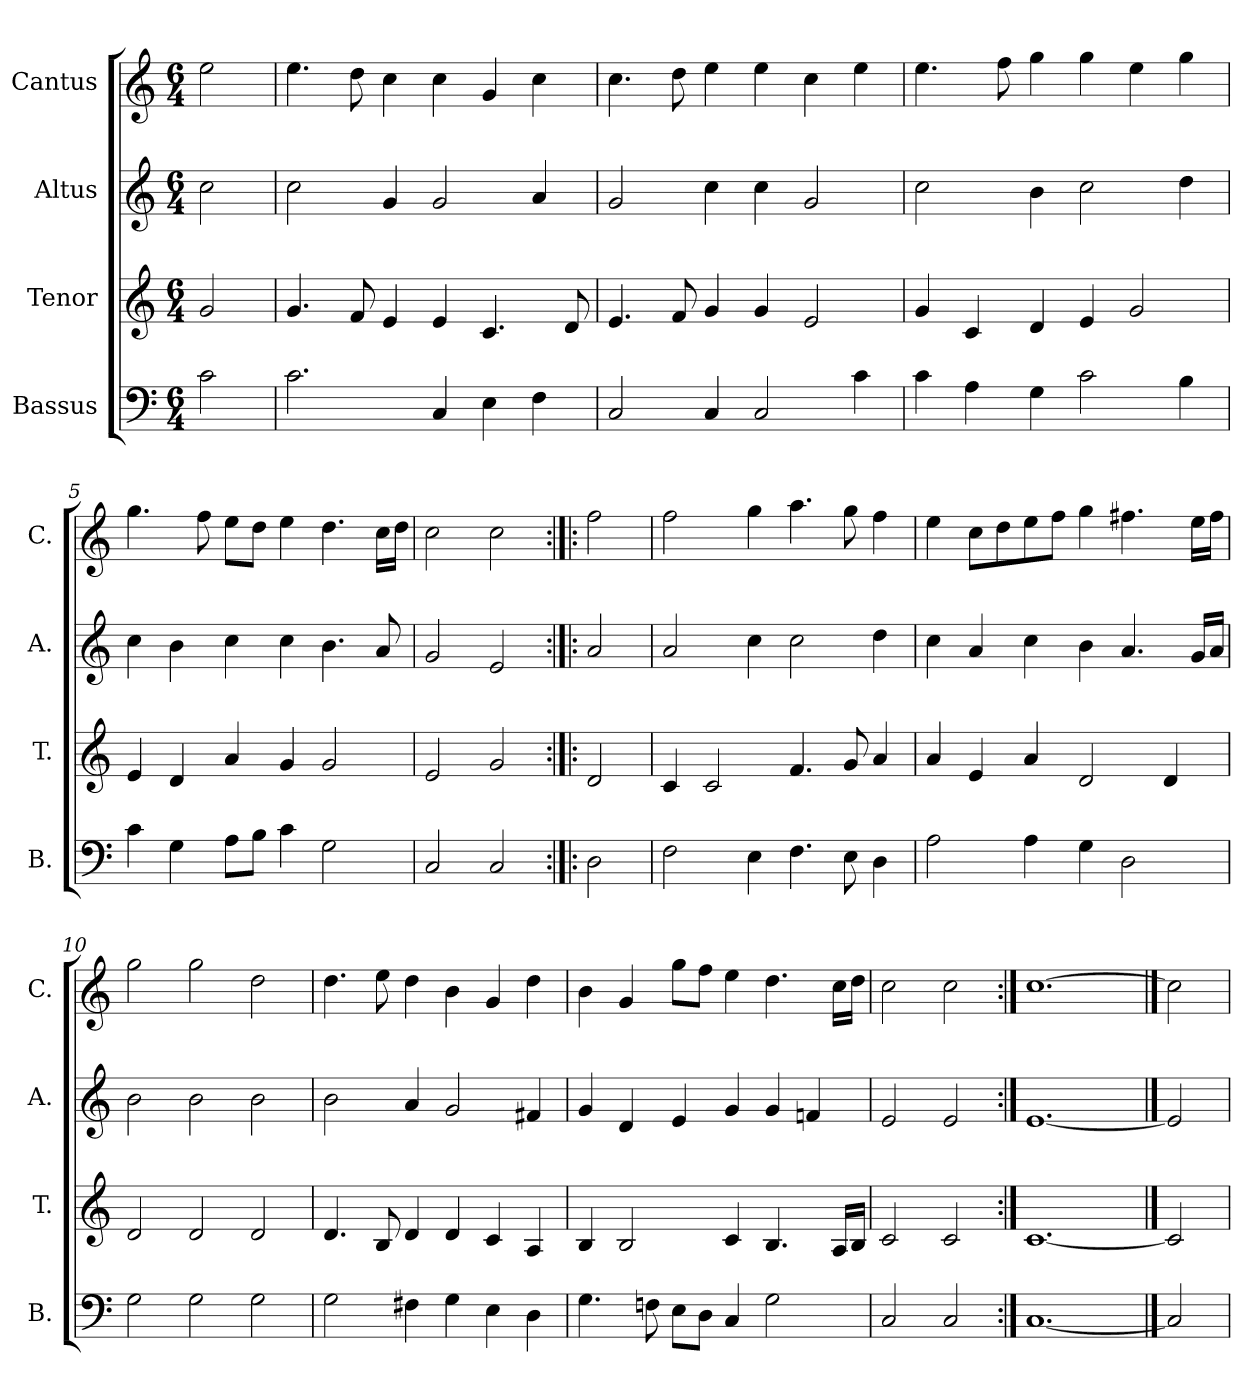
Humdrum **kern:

**kern	**kern	**kern	**kern
*part4	*part3	*part2	*part1
*staff4	*staff3	*staff2	*staff1
*I"Bassus	*I"Tenor	*I"Altus	*I"Cantus
*I'B.	*I'T.	*I'A.	*I'C.
*clefF4	*clefG2	*clefG2	*clefG2
*k[]	*k[]	*k[]	*k[]
*M6/4	*M6/4	*M6/4	*M6/4
=1	=1	=1	=1
2c\	2g/	2cc\	2ee\
=2	=2	=2	=2
2.c\	4.g/	2cc\	4.ee\
.	8f/	.	8dd\
.	4e/	4g/	4cc\
4C/	4e/	2g/	4cc\
4E\	4.c/	.	4g/
4F\	.	4a/	4cc\
.	8d/	.	.
=3	=3	=3	=3
2C/	4.e/	2g/	4.cc\
.	8f/	.	8dd\
4C/	4g/	4cc\	4ee\
2C/	4g/	4cc\	4ee\
.	2e/	2g/	4cc\
4c\	.	.	4ee\
=4	=4	=4	=4
4c\	4g/	2cc\	4.ee\
4A\	4c/	.	.
.	.	.	8ff\
4G\	4d/	4b\	4gg\
2c\	4e/	2cc\	4gg\
.	2g/	.	4ee\
4B\	.	4dd\	4gg\
=5	=5	=5	=5
4c\	4e/	4cc\	4.gg\
4G\	4d/	4b\	.
.	.	.	8ff\
8A\L	4a/	4cc\	8ee\L
8B\J	.	.	8dd\J
4c\	4g/	4cc\	4ee\
2G\	2g/	4.b\	4.dd\
.	.	8a/	16cc\LL
.	.	.	16dd\JJ
=6	=6	=6	=6
2C/	2e/	2g/	2cc\
2C/	2g/	2e/	2cc\
=7:|!|:	=7:|!|:	=7:|!|:	=7:|!|:
2D\	2d/	2a/	2ff\
!!LO:LB:g=z
=8	=8	=8	=8
2F\	4c/	2a/	2ff\
.	2c/	.	.
4E\	.	4cc\	4gg\
4.F\	4.f/	2cc\	4.aa\
8E\	8g/	.	8gg\
4D\	4a/	4dd\	4ff\
=9	=9	=9	=9
2A\	4a/	4cc\	4ee\
.	4e/	4a/	8cc\L
.	.	.	8dd\
4A\	4a/	4cc\	8ee\
.	.	.	8ff\J
4G\	2d/	4b\	4gg\
2D\	.	4.a/	4.ff#X\
.	4d/	.	.
.	.	16g/LL	16ee\LL
.	.	16a/JJ	16ff#\JJ
=10	=10	=10	=10
2G\	2d/	2b\	2gg\
2G\	2d/	2b\	2gg\
2G\	2d/	2b\	2dd\
=11	=11	=11	=11
2G\	4.d/	2b\	4.dd\
.	8B/	.	8ee\
4F#X\	4d/	4a/	4dd\
4G\	4d/	2g/	4b\
4E\	4c/	.	4g/
4D\	4A/	4f#X/	4dd\
=12	=12	=12	=12
4.G\	4B/	4g/	4b\
.	2B/	4d/	4g/
8Fn\	.	.	.
8E\L	.	4e/	8gg\L
8D\J	.	.	8ff\J
4C/	4c/	4g/	4ee\
2G\	4.B/	4g/	4.dd\
.	.	4fn/	.
.	16A/LL	.	16cc\LL
.	16B/JJ	.	16dd\JJ
=13	=13	=13	=13
2C/	2c/	2e/	2cc\
2C/	2c/	2e/	2cc\
=14:|!	=14:|!	=14:|!	=14:|!
[1.C	[1.c	[1.e	[1.cc
==15	==15	==15	==15
2C]	2c]	2e]	2cc]
=	=	=	=
*-	*-	*-	*-
